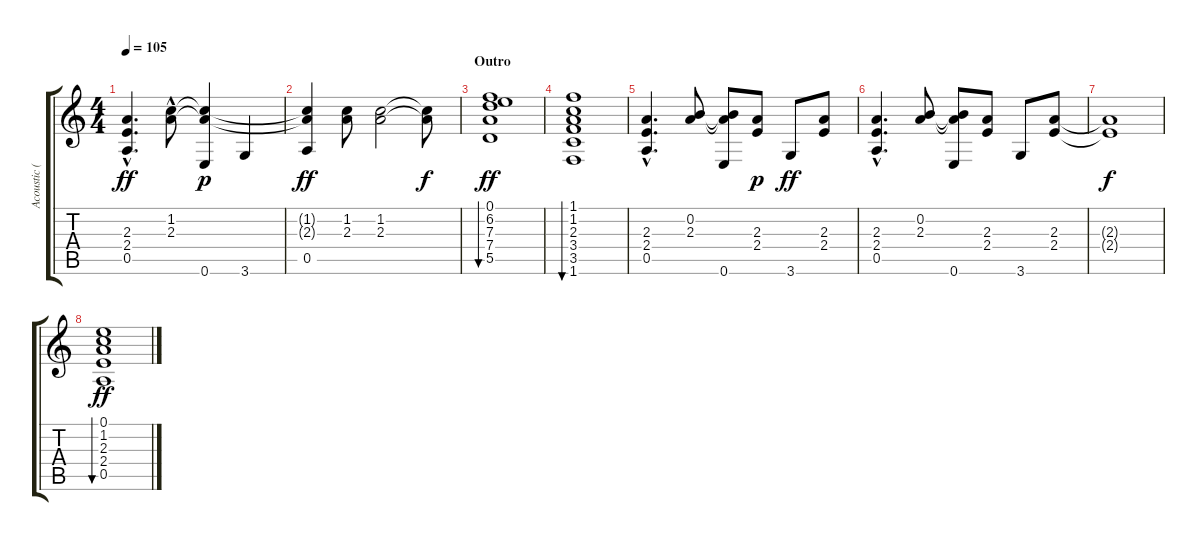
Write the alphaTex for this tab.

\track ("Acoustic (Rhythm)" "Acoustic (") {instrument acousticguitarsteel}
\staff {score tabs}
\tuning (E4 B3 G3 D3 A2 E2) {hide}
\ts (4 4)
\tempo 105
\clef g2
\ks c
(2.3{hac} 2.4{hac} 0.5).4{d dy ff} (1.2{hac} 2.3{hac}).8 (1.2{t} 2.3{t} 0.6).4{dy p} 3.6.4 |
(1.2{t} 2.3{t} 0.5).4{dy ff} (1.2 2.3).8 (1.2 2.3).2 (1.2{t} 2.3{t}).8{dy f} |
\section ("" "Outro")
(0.1 6.2 7.3 7.4 5.5).1{bu 240 dy ff} |
(1.1 1.2 2.3 3.4 3.5 1.6).1{bu 240} |
(2.3{hac} 2.4{hac} 0.5).4{d} (0.2 2.3).8 (0.2{t} 2.3{t} 0.6).8 (2.3 2.4).8{dy p} 3.6.8{dy ff} (2.3 2.4).8 |
(2.3{hac} 2.4{hac} 0.5).4{d} (0.2 2.3).8 (0.2{t} 2.3{t} 0.6).8 (2.3 2.4).8 3.6.8 (2.3 2.4).8 |
(2.3{t} 2.4{t}).1{dy f} |
(0.1 1.2 2.3 2.4 0.5).1{bu 240 dy ff}
